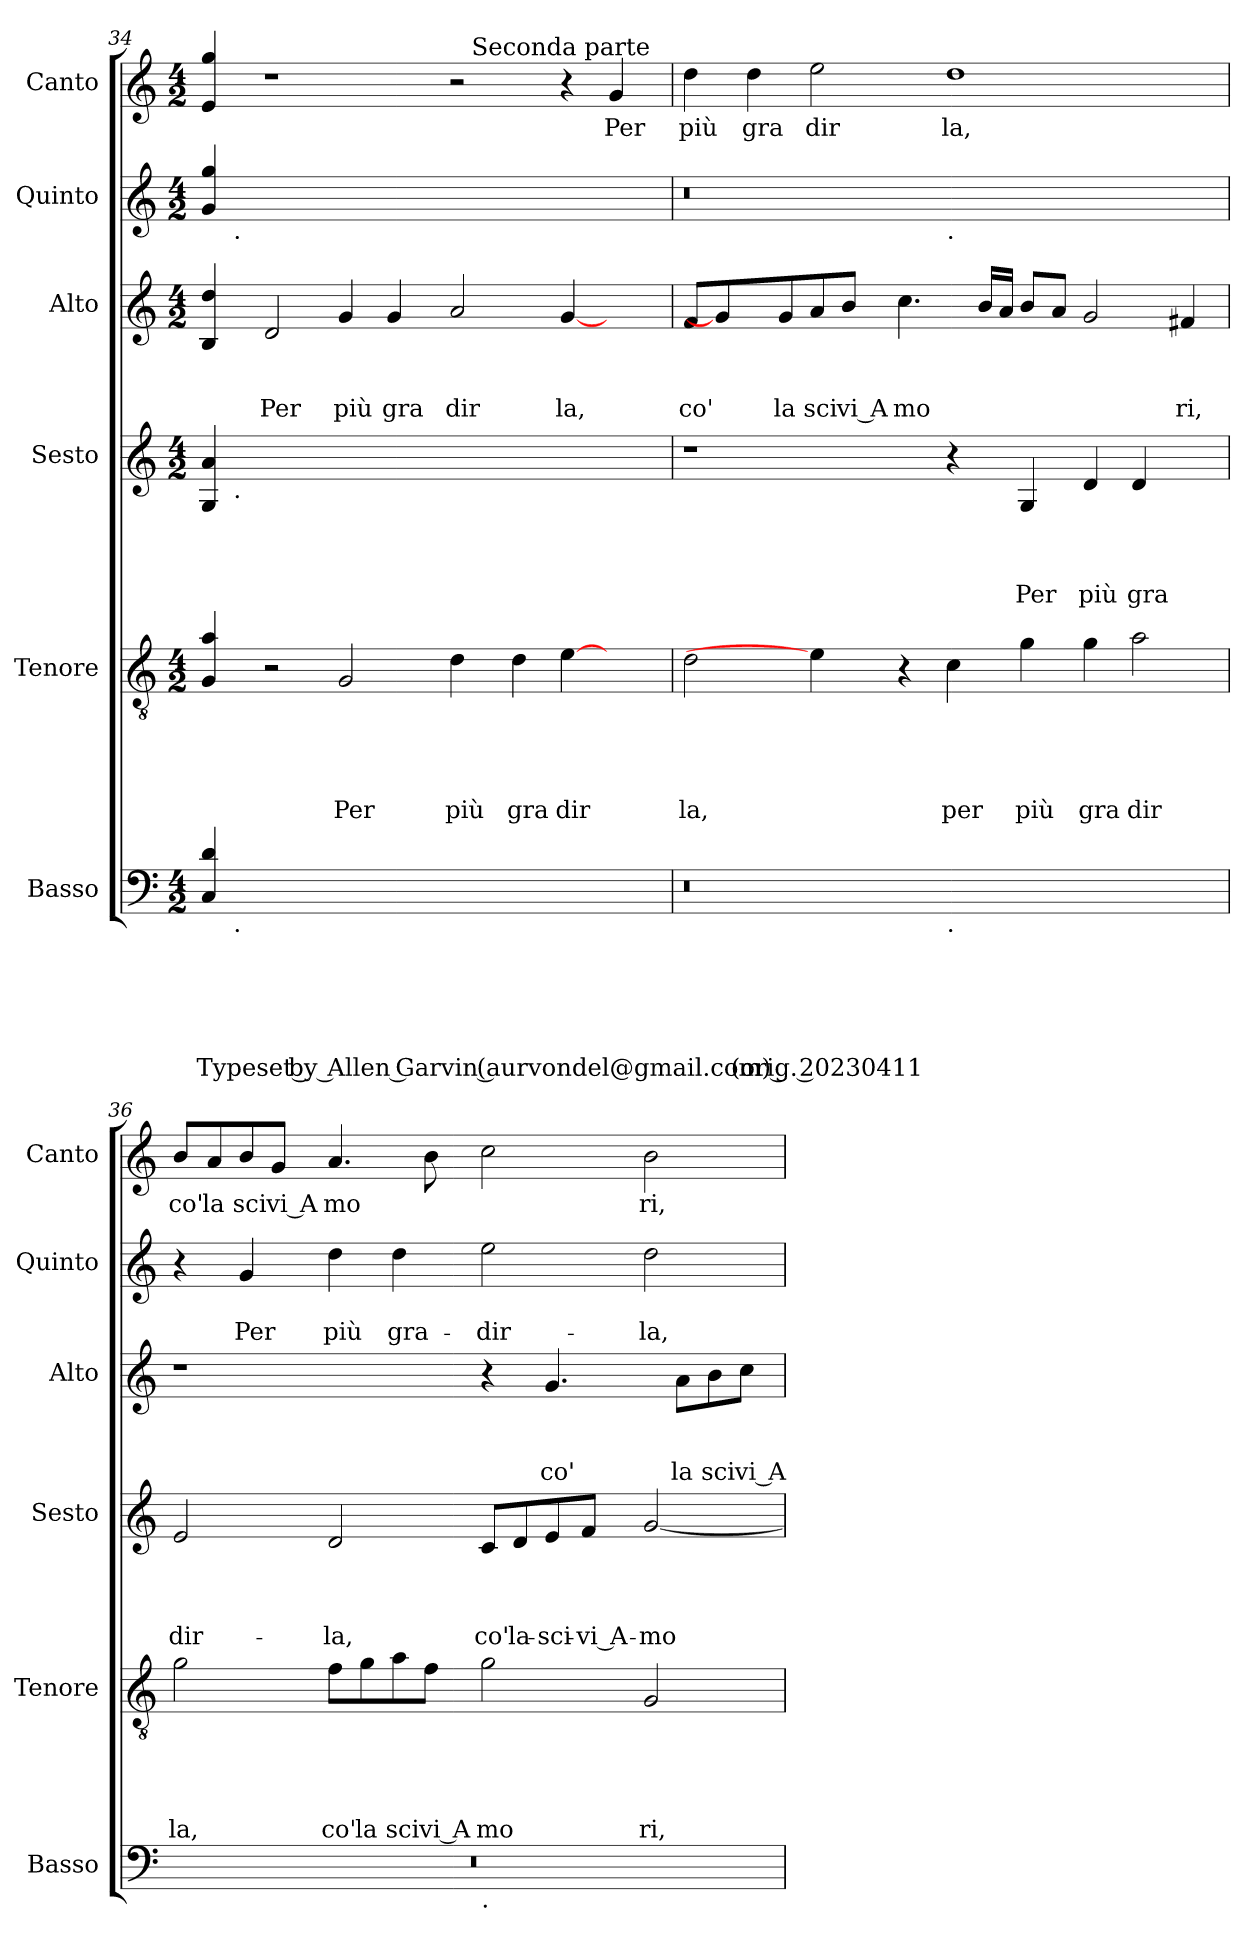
**kern	**text	**text	**text	**text	**text	**text	**kern	**text	**text	**text	**text	**text	**kern	**text	**text	**text	**text	**kern	**text	**text	**text	**kern	**text	**text	**kern	**text
*part6	*part6	*part6	*part6	*part6	*part6	*part6	*part5	*part5	*part5	*part5	*part5	*part5	*part4	*part4	*part4	*part4	*part4	*part3	*part3	*part3	*part3	*part2	*part2	*part2	*part1	*part1
*staff6	*staff6	*staff6	*staff6	*staff6	*staff6	*staff6	*staff5	*staff5	*staff5	*staff5	*staff5	*staff5	*staff4	*staff4	*staff4	*staff4	*staff4	*staff3	*staff3	*staff3	*staff3	*staff2	*staff2	*staff2	*staff1	*staff1
*I"Basso	*	*	*	*	*	*	*I"Tenore	*	*	*	*	*	*I"Sesto	*	*	*	*	*I"Alto	*	*	*	*I"Quinto	*	*	*I"Canto	*
*I'Basso	*	*	*	*	*	*	*I'Tenore	*	*	*	*	*	*I'Sesto	*	*	*	*	*I'Alto	*	*	*	*I'Quinto	*	*	*I'Canto	*
!!LO:LB:g=z
*clefF4	*	*	*	*	*	*	*clefGv2	*	*	*	*	*	*clefG2	*	*	*	*	*clefG2	*	*	*	*clefG2	*	*	*clefG2	*
*k[]	*	*	*	*	*	*	*k[]	*	*	*	*	*	*k[]	*	*	*	*	*k[]	*	*	*	*k[]	*	*	*k[]	*
*C:	*	*	*	*	*	*	*C:	*	*	*	*	*	*C:	*	*	*	*	*C:	*	*	*	*C:	*	*	*C:	*
*M4/2	*	*	*	*	*	*	*M4/2	*	*	*	*	*	*M4/2	*	*	*	*	*M4/2	*	*	*	*M4/2	*	*	*M4/2	*
=34	=34	=34	=34	=34	=34	=34	=34	=34	=34	=34	=34	=34	=34	=34	=34	=34	=34	=34	=34	=34	=34	=34	=34	=34	=34	=34
!	!	!	!	!	!	!LO:LY:b:rj	!	!	!	!	!	!	!	!	!	!	!	!	!	!	!	!	!	!	!	!
*^	*	*	*	*	*	*	*	*	*	*	*	*	*^	*	*	*	*	*	*	*	*	*^	*	*	*^	*
4C/ 4d/	8ryy	.	.	.	.	.	Typeset by Allen Garvin (aurvondel@gmail.com) (orig. 2023­04­11	4G/ 4a/	.	.	.	.	.	4G/ 4a/	8ryy	.	.	.	.	4B/ 4dd/	.	.	.	4g/ 4gg/	8ryy	.	.	4e/ 4gg/	1ryy	.
!	!	!	!	!	!	!	!	!	!	!	!	!	!	!	!	!	!	!	!	!	!	!	!	!	!LO:TX:b:t=.	!	!	!	!	!
!	!	!	!	!	!	!	!	!	!	!	!	!	!	!	!LO:TX:b:t=.	!	!	!	!	!	!	!	!	!	!	!	!	!	!	!
!	!LO:TX:b:t=.	!	!	!	!	!	!	!	!	!	!	!	!	!	!	!	!	!	!	!	!	!	!	!	!	!	!	!	!	!
.	1ryy	.	.	.	.	.	.	.	.	.	.	.	.	.	1ryy	.	.	.	.	.	.	.	.	.	1ryy	.	.	.	.	.
!	!	!	!	!	!	!	!	!	!	!	!	!	!	!	!	!	!	!	!	!	!	!	!LO:LY:b	!	!	!	!	!	!	!
0ryy	.	.	.	.	.	.	.	2r	.	.	.	.	.	0ryy	.	.	.	.	.	2d/	.	.	Per	0ryy	.	.	.	1r	.	.
!	!	!	!	!	!	!	!	!	!	!	!	!	!LO:LY:b	!	!	!	!	!	!	!	!	!	!LO:LY:b	!	!	!	!	!	!	!
.	.	.	.	.	.	.	.	2G/	.	.	.	.	Per	.	.	.	.	.	.	4g/	.	.	più	.	.	.	.	.	.	.
!	!	!	!	!	!	!	!	!	!	!	!	!	!	!	!	!	!	!	!	!	!	!	!LO:LY:b	!	!	!	!	!	!	!
.	.	.	.	.	.	.	.	.	.	.	.	.	.	.	.	.	.	.	.	4g/	.	.	gra	.	.	.	.	.	4ryy	.
.	1ryy	.	.	.	.	.	.	.	.	.	.	.	.	.	1ryy	.	.	.	.	.	.	.	.	.	1ryy	.	.	.	.	.
!	!	!	!	!	!	!	!	!	!	!	!	!	!LO:LY:b	!	!	!	!	!	!	!	!	!	!LO:LY:b	!	!	!	!	!	!	!
.	.	.	.	.	.	.	.	4d\	.	.	.	.	più	.	.	.	.	.	.	2a/	.	.	dir	.	.	.	.	2r	16ryy	.
!	!	!	!	!	!	!	!	!	!	!	!	!	!	!	!	!	!	!	!	!	!	!	!	!	!	!	!	!	!LO:TX:a:t=Seconda parte	!
.	.	.	.	.	.	.	.	.	.	.	.	.	.	.	.	.	.	.	.	.	.	.	.	.	.	.	.	.	2...ryy	.
!	!	!	!	!	!	!	!	!	!	!	!	!	!LO:LY:b	!	!	!	!	!	!	!	!	!	!	!	!	!	!	!	!	!
.	.	.	.	.	.	.	.	4d\	.	.	.	.	gra	.	.	.	.	.	.	.	.	.	.	.	.	.	.	.	.	.
!	!	!	!	!	!	!	!	!	!	!	!	!	!LO:LY:b	!	!	!	!	!	!	!	!	!	!LO:LY:b	!	!	!	!	!	!	!
.	.	.	.	.	.	.	.	[4e\	.	.	.	.	dir	.	.	.	.	.	.	[4g/	.	.	la,	.	.	.	.	4r	.	.
!	!	!	!	!	!	!	!	!	!	!	!	!	!	!	!	!	!	!	!	!	!	!	!	!	!	!	!	!	!	!LO:LY:b
.	.	.	.	.	.	.	.	4ryy	.	.	.	.	.	.	.	.	.	.	.	4ryy	.	.	.	.	.	.	.	4g/	.	Per
.	8ryy	.	.	.	.	.	.	.	.	.	.	.	.	.	8ryy	.	.	.	.	.	.	.	.	.	8ryy	.	.	.	.	.
=35	=35	=35	=35	=35	=35	=35	=35	=35	=35	=35	=35	=35	=35	=35	=35	=35	=35	=35	=35	=35	=35	=35	=35	=35	=35	=35	=35	=35	=35	=35
!	!	!	!	!	!	!	!	!	!	!	!	!	!LO:LY:b	!	!	!	!	!	!	!	!	!	!LO:LY:b	!	!	!	!	!	!	!LO:LY:b
*	*	*	*	*	*	*	*	*	*	*	*	*	*	*v	*v	*	*	*	*	*	*	*	*	*	*	*	*	*v	*v	*
0r	1ryy	.	.	.	.	.	.	2d\	.	.	.	.	la,	1r	.	.	.	.	8f/L	.	.	co'	0r	1ryy	.	.	4dd\	più
.	.	.	.	.	.	.	.	.	.	.	.	.	.	.	.	.	.	.	4g/]	.	.	.	.	.	.	.	.	.
!	!	!	!	!	!	!	!	!	!	!	!	!	!	!	!	!	!	!	!	!	!	!	!	!	!	!	!	!LO:LY:b
.	.	.	.	.	.	.	.	.	.	.	.	.	.	.	.	.	.	.	.	.	.	.	.	.	.	.	4dd\	gra
!	!	!	!	!	!	!	!	!	!	!	!	!	!	!	!	!	!	!	!	!	!	!LO:LY:b	!	!	!	!	!	!
.	.	.	.	.	.	.	.	.	.	.	.	.	.	.	.	.	.	.	8g/	.	.	la	.	.	.	.	.	.
!	!	!	!	!	!	!	!	!	!	!	!	!	!	!	!	!	!	!	!	!	!	!LO:LY:b	!	!	!	!	!	!LO:LY:b
.	.	.	.	.	.	.	.	4e\]	.	.	.	.	.	.	.	.	.	.	8a/	.	.	sci	.	.	.	.	2ee\	dir
!	!	!	!	!	!	!	!	!	!	!	!	!	!	!	!	!	!	!	!	!	!	!LO:LY:b:rj	!	!	!	!	!	!
.	.	.	.	.	.	.	.	.	.	.	.	.	.	.	.	.	.	.	8b/J	.	.	vi A	.	.	.	.	.	.
!	!	!	!	!	!	!	!	!	!	!	!	!	!	!	!	!	!	!	!	!	!	!LO:LY:b	!	!	!	!	!	!
.	.	.	.	.	.	.	.	4r	.	.	.	.	.	.	.	.	.	.	4.cc\	.	.	mo	.	.	.	.	.	.
!	!	!	!	!	!	!	!	!	!	!	!	!	!	!	!	!	!	!	!	!	!	!	!	!LO:TX:b:t=.	!	!	!	!
!	!LO:TX:b:t=.	!	!	!	!	!	!	!	!	!	!	!	!	!	!	!	!	!	!	!	!	!	!	!	!	!	!	!
!	!	!	!	!	!	!	!	!	!	!	!	!	!LO:LY:b	!	!	!	!	!	!	!	!	!	!	!	!	!	!	!LO:LY:b
.	1ryy	.	.	.	.	.	.	4c\	.	.	.	.	per	4r	.	.	.	.	.	.	.	.	.	1ryy	.	.	1dd	la,
.	.	.	.	.	.	.	.	.	.	.	.	.	.	.	.	.	.	.	16b/LL	.	.	.	.	.	.	.	.	.
.	.	.	.	.	.	.	.	.	.	.	.	.	.	.	.	.	.	.	16a/JJ	.	.	.	.	.	.	.	.	.
!	!	!	!	!	!	!	!	!	!	!	!	!	!LO:LY:b	!	!	!	!	!LO:LY:b	!	!	!	!	!	!	!	!	!	!
.	.	.	.	.	.	.	.	4g\	.	.	.	.	più	4G/	.	.	.	-Per	8b/L	.	.	.	.	.	.	.	.	.
.	.	.	.	.	.	.	.	.	.	.	.	.	.	.	.	.	.	.	8a/J	.	.	.	.	.	.	.	.	.
!	!	!	!	!	!	!	!	!	!	!	!	!	!LO:LY:b	!	!	!	!	!LO:LY:b	!	!	!	!	!	!	!	!	!	!
.	.	.	.	.	.	.	.	4g\	.	.	.	.	gra	4d/	.	.	.	più	2g/	.	.	.	.	.	.	.	.	.
!	!	!	!	!	!	!	!	!	!	!	!	!	!LO:LY:b	!	!	!	!	!LO:LY:b	!	!	!	!	!	!	!	!	!	!
.	.	.	.	.	.	.	.	2a\	.	.	.	.	dir	4d/	.	.	.	gra	.	.	.	.	.	.	.	.	.	.
!	!	!	!	!	!	!	!	!	!	!	!	!	!	!	!	!	!	!	!	!	!	!LO:LY:b	!	!	!	!	!	!
4ryy	4ryy	.	.	.	.	.	.	.	.	.	.	.	.	4ryy	.	.	.	.	4f#X/	.	.	ri,	4ryy	4ryy	.	.	4ryy	.
!!LO:PB:g=z
=36	=36	=36	=36	=36	=36	=36	=36	=36	=36	=36	=36	=36	=36	=36	=36	=36	=36	=36	=36	=36	=36	=36	=36	=36	=36	=36	=36	=36
!	!	!	!	!	!	!	!	!	!	!	!	!	!LO:LY:b	!	!	!	!	!LO:LY:b	!	!	!	!	!	!	!	!	!	!LO:LY:b
*	*	*	*	*	*	*	*	*	*	*	*	*	*	*	*	*	*	*	*	*	*	*	*v	*v	*	*	*	*
0r	1ryy	.	.	.	.	.	.	2g\	.	.	.	.	la,	2e/	.	.	.	dir-	1r	.	.	.	4r	.	.	8b/L	co'
!	!	!	!	!	!	!	!	!	!	!	!	!	!	!	!	!	!	!	!	!	!	!	!	!	!	!	!LO:LY:b
.	.	.	.	.	.	.	.	.	.	.	.	.	.	.	.	.	.	.	.	.	.	.	.	.	.	8a/	la
!	!	!	!	!	!	!	!	!	!	!	!	!	!	!	!	!	!	!	!	!	!	!	!	!	!LO:LY:b	!	!LO:LY:b
.	.	.	.	.	.	.	.	.	.	.	.	.	.	.	.	.	.	.	.	.	.	.	4g/	.	Per	8b/	sci
!	!	!	!	!	!	!	!	!	!	!	!	!	!	!	!	!	!	!	!	!	!	!	!	!	!	!	!LO:LY:b:rj
.	.	.	.	.	.	.	.	.	.	.	.	.	.	.	.	.	.	.	.	.	.	.	.	.	.	8g/J	vi A
!	!	!	!	!	!	!	!	!	!	!	!	!	!LO:LY:b	!	!	!	!	!LO:LY:b	!	!	!	!	!	!	!LO:LY:b	!	!LO:LY:b
.	.	.	.	.	.	.	.	8f\L	.	.	.	.	co'	2d/	.	.	.	-la,	.	.	.	.	4dd\	.	più	4.a/	mo
!	!	!	!	!	!	!	!	!	!	!	!	!	!LO:LY:b	!	!	!	!	!	!	!	!	!	!	!	!	!	!
.	.	.	.	.	.	.	.	8g\	.	.	.	.	la	.	.	.	.	.	.	.	.	.	.	.	.	.	.
!	!	!	!	!	!	!	!	!	!	!	!	!	!LO:LY:b	!	!	!	!	!	!	!	!	!	!	!	!LO:LY:b	!	!
.	.	.	.	.	.	.	.	8a\	.	.	.	.	sci	.	.	.	.	.	.	.	.	.	4dd\	.	gra-	.	.
!	!	!	!	!	!	!	!	!	!	!	!	!	!LO:LY:b:rj	!	!	!	!	!	!	!	!	!	!	!	!	!	!
.	.	.	.	.	.	.	.	8f\J	.	.	.	.	vi A	.	.	.	.	.	.	.	.	.	.	.	.	8b\	.
!	!LO:TX:b:t=.	!	!	!	!	!	!	!	!	!	!	!	!	!	!	!	!	!	!	!	!	!	!	!	!	!	!
!	!	!	!	!	!	!	!	!	!	!	!	!	!LO:LY:b	!	!	!	!	!LO:LY:b	!	!	!	!	!	!	!LO:LY:b	!	!
.	1ryy	.	.	.	.	.	.	2g\	.	.	.	.	mo	8c/L	.	.	.	co'	4r	.	.	.	2ee\	.	-dir-	2cc\	.
!	!	!	!	!	!	!	!	!	!	!	!	!	!	!	!	!	!	!LO:LY:b	!	!	!	!	!	!	!	!	!
.	.	.	.	.	.	.	.	.	.	.	.	.	.	8d/	.	.	.	la-	.	.	.	.	.	.	.	.	.
!	!	!	!	!	!	!	!	!	!	!	!	!	!	!	!	!	!	!LO:LY:b	!	!	!	!LO:LY:b	!	!	!	!	!
.	.	.	.	.	.	.	.	.	.	.	.	.	.	8e/	.	.	.	-sci-	4.g/	.	.	co'	.	.	.	.	.
!	!	!	!	!	!	!	!	!	!	!	!	!	!	!	!	!	!	!LO:LY:b:rj	!	!	!	!	!	!	!	!	!
.	.	.	.	.	.	.	.	.	.	.	.	.	.	8f/J	.	.	.	-vi A-	.	.	.	.	.	.	.	.	.
!	!	!	!	!	!	!	!	!	!	!	!	!	!LO:LY:b	!	!	!	!	!LO:LY:b	!	!	!	!	!	!	!LO:LY:b	!	!LO:LY:b
.	.	.	.	.	.	.	.	2G/	.	.	.	.	ri,	[<2g/	.	.	.	-mo-	.	.	.	.	2dd\	.	-la,	2b\	ri,
!	!	!	!	!	!	!	!	!	!	!	!	!	!	!	!	!	!	!	!	!	!	!LO:LY:b	!	!	!	!	!
.	.	.	.	.	.	.	.	.	.	.	.	.	.	.	.	.	.	.	8a\L	.	.	la	.	.	.	.	.
!	!	!	!	!	!	!	!	!	!	!	!	!	!	!	!	!	!	!	!	!	!	!LO:LY:b	!	!	!	!	!
.	.	.	.	.	.	.	.	.	.	.	.	.	.	.	.	.	.	.	8b\	.	.	sci	.	.	.	.	.
!	!	!	!	!	!	!	!	!	!	!	!	!	!	!	!	!	!	!	!	!	!	!LO:LY:b:rj	!	!	!	!	!
.	.	.	.	.	.	.	.	.	.	.	.	.	.	.	.	.	.	.	8cc\J	.	.	vi A	.	.	.	.	.
*v	*v	*	*	*	*	*	*	*	*	*	*	*	*	*	*	*	*	*	*	*	*	*	*	*	*	*	*
=	=	=	=	=	=	=	=	=	=	=	=	=	=	=	=	=	=	=	=	=	=	=	=	=	=	=
*-	*-	*-	*-	*-	*-	*-	*-	*-	*-	*-	*-	*-	*-	*-	*-	*-	*-	*-	*-	*-	*-	*-	*-	*-	*-	*-
